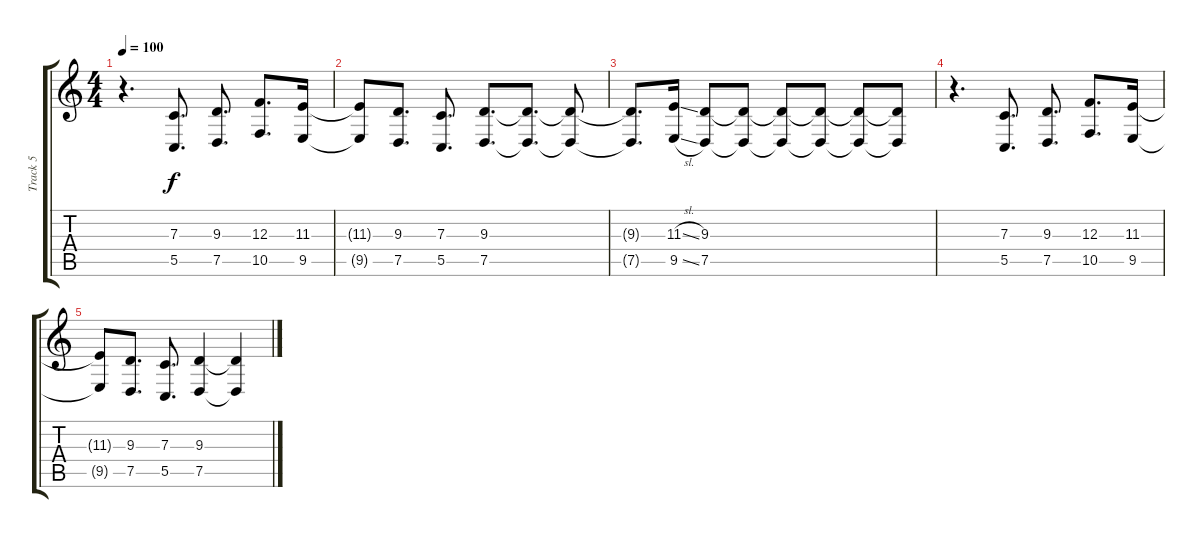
\track ("Track 5" "Track 5") {instrument choiraahs}
\staff {score tabs}
\tuning (D4 A3 F3 C3 G2 C2) {hide}
\ts (4 4)
\tempo 100
\clef g2
\ks c
r.4{d dy f} (7.3 5.5).8{d} (9.3 7.5).8{d} (12.3 10.5).8{d} (11.3 9.5).16 |
(11.3{t} 9.5{t}).8 (9.3 7.5).8{d} (7.3 5.5).8{d} (9.3 7.5).8{d} (9.3{t} 7.5{t}).8{d} (9.3{t} 7.5{t}).8 |
(9.3{t} 7.5{t}).8{d} (11.3{sl} 9.5{sl}).16 (9.3 7.5).8 (9.3{t} 7.5{t}).8 (9.3{t} 7.5{t}).8 (9.3{t} 7.5{t}).8 (9.3{t} 7.5{t}).8 (9.3{t} 7.5{t}).8 |
r.4{d} (7.3 5.5).8{d} (9.3 7.5).8{d} (12.3 10.5).8{d} (11.3 9.5).16 |
(11.3{t} 9.5{t}).8 (9.3 7.5).8{d} (7.3 5.5).8{d} (9.3 7.5).4 (9.3{t} 7.5{t}).4
